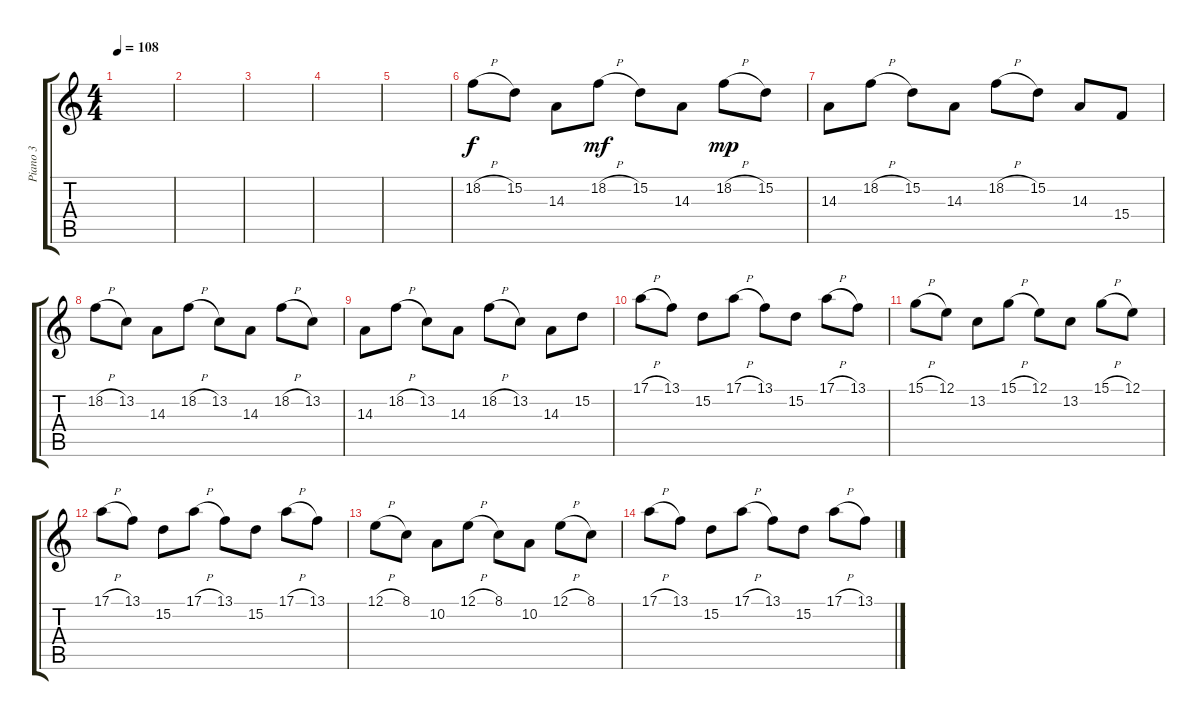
\track ("Piano 3" "Piano 3") {instrument acousticgrandpiano}
\staff {score tabs}
\tuning (E4 B3 G3 D3 A2 E2) {hide}
\ts (4 4)
\tempo 108
\clef g2
\ks c
|
|
|
|
|
18.2{h}.8 15.2.8 14.3.8 18.2{h}.8{dy mf} 15.2.8 14.3.8 18.2{h}.8{dy mp} 15.2.8 |
14.3.8 18.2{h}.8 15.2.8 14.3.8 18.2{h}.8 15.2.8 14.3.8 15.4.8 |
18.2{h}.8 13.2.8 14.3.8 18.2{h}.8 13.2.8 14.3.8 18.2{h}.8 13.2.8 |
14.3.8 18.2{h}.8 13.2.8 14.3.8 18.2{h}.8 13.2.8 14.3.8 15.2.8 |
17.1{h}.8 13.1.8 15.2.8 17.1{h}.8 13.1.8 15.2.8 17.1{h}.8 13.1.8 |
15.1{h}.8 12.1.8 13.2.8 15.1{h}.8 12.1.8 13.2.8 15.1{h}.8 12.1.8 |
17.1{h}.8 13.1.8 15.2.8 17.1{h}.8 13.1.8 15.2.8 17.1{h}.8 13.1.8 |
12.1{h}.8 8.1.8 10.2.8 12.1{h}.8 8.1.8 10.2.8 12.1{h}.8 8.1.8 |
17.1{h}.8 13.1.8 15.2.8 17.1{h}.8 13.1.8 15.2.8 17.1{h}.8 13.1.8
